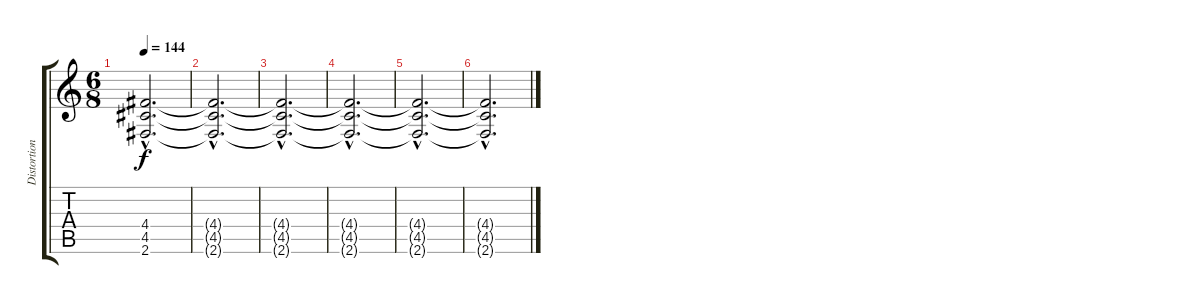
\track ("Distortion Guitar" "Distortion") {instrument overdrivenguitar}
\staff {score tabs}
\tuning (E4 B3 G3 D3 A2 E2) {hide}
\ts (6 8)
\tempo 144
\clef g2
\ks c
(4.4{hac t} 4.5{hac t} 2.6{hac t}).2{d dy f} |
(4.4{hac t} 4.5{hac t} 2.6{hac t}).2{d} |
(4.4{hac t} 4.5{hac t} 2.6{hac t}).2{d} |
(4.4{hac t} 4.5{hac t} 2.6{hac t}).2{d} |
(4.4{hac t} 4.5{hac t} 2.6{hac t}).2{d} |
(4.4{hac t} 4.5{hac t} 2.6{hac t}).2{d}
